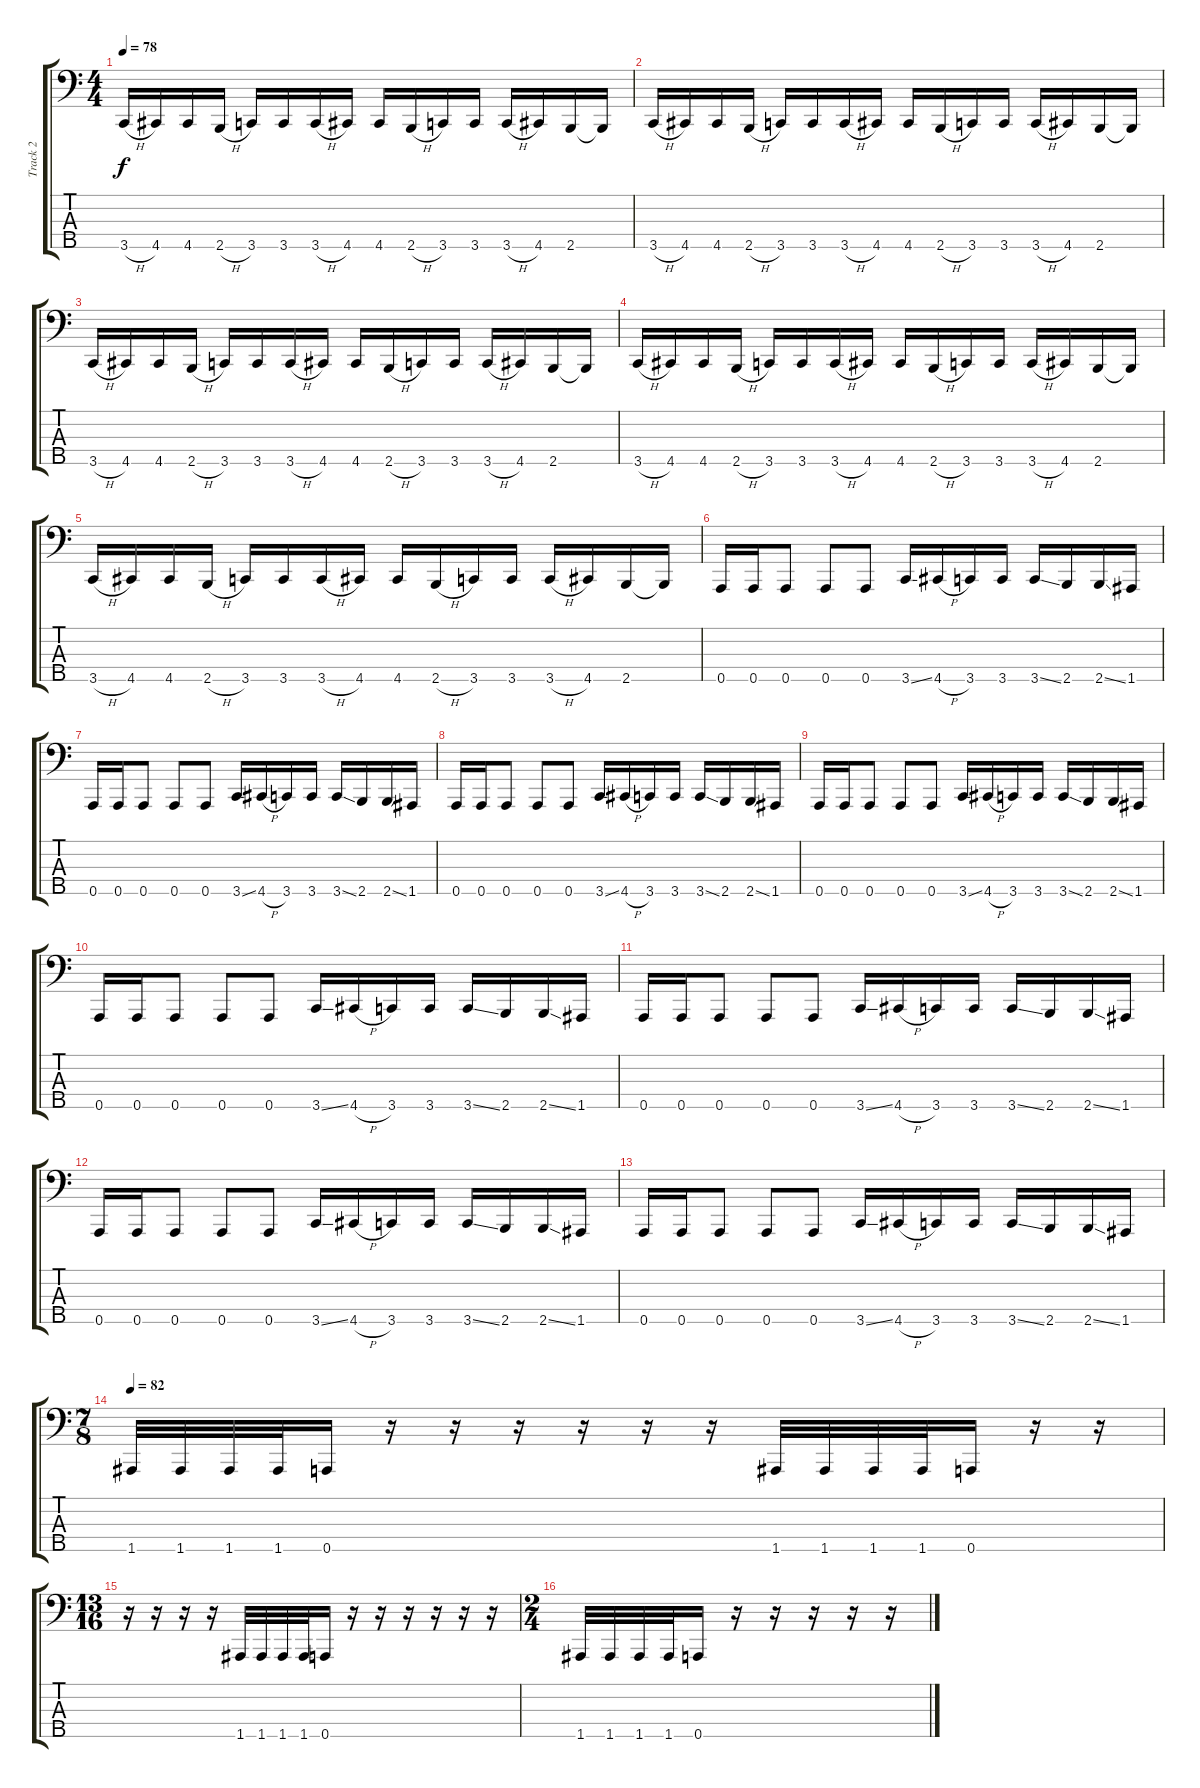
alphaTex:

\track ("Track 2" "Track 2") {instrument electricbasspick}
\staff {score tabs}
\tuning (G2 D2 A1 E1 A0) {hide}
\ts (4 4)
\tempo 78
\clef f4
\ks c
3.5{h}.16{dy f} 4.5.16 4.5.16 2.5{h}.16 3.5.16 3.5.16 3.5{h}.16 4.5.16 4.5.16 2.5{h}.16 3.5.16 3.5.16 3.5{h}.16 4.5.16 2.5.16 2.5{t}.16 |
3.5{h}.16 4.5.16 4.5.16 2.5{h}.16 3.5.16 3.5.16 3.5{h}.16 4.5.16 4.5.16 2.5{h}.16 3.5.16 3.5.16 3.5{h}.16 4.5.16 2.5.16 2.5{t}.16 |
3.5{h}.16 4.5.16 4.5.16 2.5{h}.16 3.5.16 3.5.16 3.5{h}.16 4.5.16 4.5.16 2.5{h}.16 3.5.16 3.5.16 3.5{h}.16 4.5.16 2.5.16 2.5{t}.16 |
3.5{h}.16 4.5.16 4.5.16 2.5{h}.16 3.5.16 3.5.16 3.5{h}.16 4.5.16 4.5.16 2.5{h}.16 3.5.16 3.5.16 3.5{h}.16 4.5.16 2.5.16 2.5{t}.16 |
3.5{h}.16 4.5.16 4.5.16 2.5{h}.16 3.5.16 3.5.16 3.5{h}.16 4.5.16 4.5.16 2.5{h}.16 3.5.16 3.5.16 3.5{h}.16 4.5.16 2.5.16 2.5{t}.16 |
0.5.16 0.5.16 0.5.8 0.5.8 0.5.8 3.5{ss}.16 4.5{h}.16 3.5.16 3.5.16 3.5{ss}.16 2.5.16 2.5{ss}.16 1.5.16 |
0.5.16 0.5.16 0.5.8 0.5.8 0.5.8 3.5{ss}.16 4.5{h}.16 3.5.16 3.5.16 3.5{ss}.16 2.5.16 2.5{ss}.16 1.5.16 |
0.5.16 0.5.16 0.5.8 0.5.8 0.5.8 3.5{ss}.16 4.5{h}.16 3.5.16 3.5.16 3.5{ss}.16 2.5.16 2.5{ss}.16 1.5.16 |
0.5.16 0.5.16 0.5.8 0.5.8 0.5.8 3.5{ss}.16 4.5{h}.16 3.5.16 3.5.16 3.5{ss}.16 2.5.16 2.5{ss}.16 1.5.16 |
0.5.16 0.5.16 0.5.8 0.5.8 0.5.8 3.5{ss}.16 4.5{h}.16 3.5.16 3.5.16 3.5{ss}.16 2.5.16 2.5{ss}.16 1.5.16 |
0.5.16 0.5.16 0.5.8 0.5.8 0.5.8 3.5{ss}.16 4.5{h}.16 3.5.16 3.5.16 3.5{ss}.16 2.5.16 2.5{ss}.16 1.5.16 |
0.5.16 0.5.16 0.5.8 0.5.8 0.5.8 3.5{ss}.16 4.5{h}.16 3.5.16 3.5.16 3.5{ss}.16 2.5.16 2.5{ss}.16 1.5.16 |
0.5.16 0.5.16 0.5.8 0.5.8 0.5.8 3.5{ss}.16 4.5{h}.16 3.5.16 3.5.16 3.5{ss}.16 2.5.16 2.5{ss}.16 1.5.16 |
\ts (7 8)
\tempo 82
1.5.32 1.5.32 1.5.32 1.5.32 0.5.16 r.16 r.16 r.16 r.16 r.16 r.16 1.5.32 1.5.32 1.5.32 1.5.32 0.5.16 r.16 r.16 |
\ts (13 16)
r.16 r.16 r.16 r.16 1.5.32 1.5.32 1.5.32 1.5.32 0.5.16 r.16 r.16 r.16 r.16 r.16 r.16 |
\ts (2 4)
1.5.32 1.5.32 1.5.32 1.5.32 0.5.16 r.16 r.16 r.16 r.16 r.16
